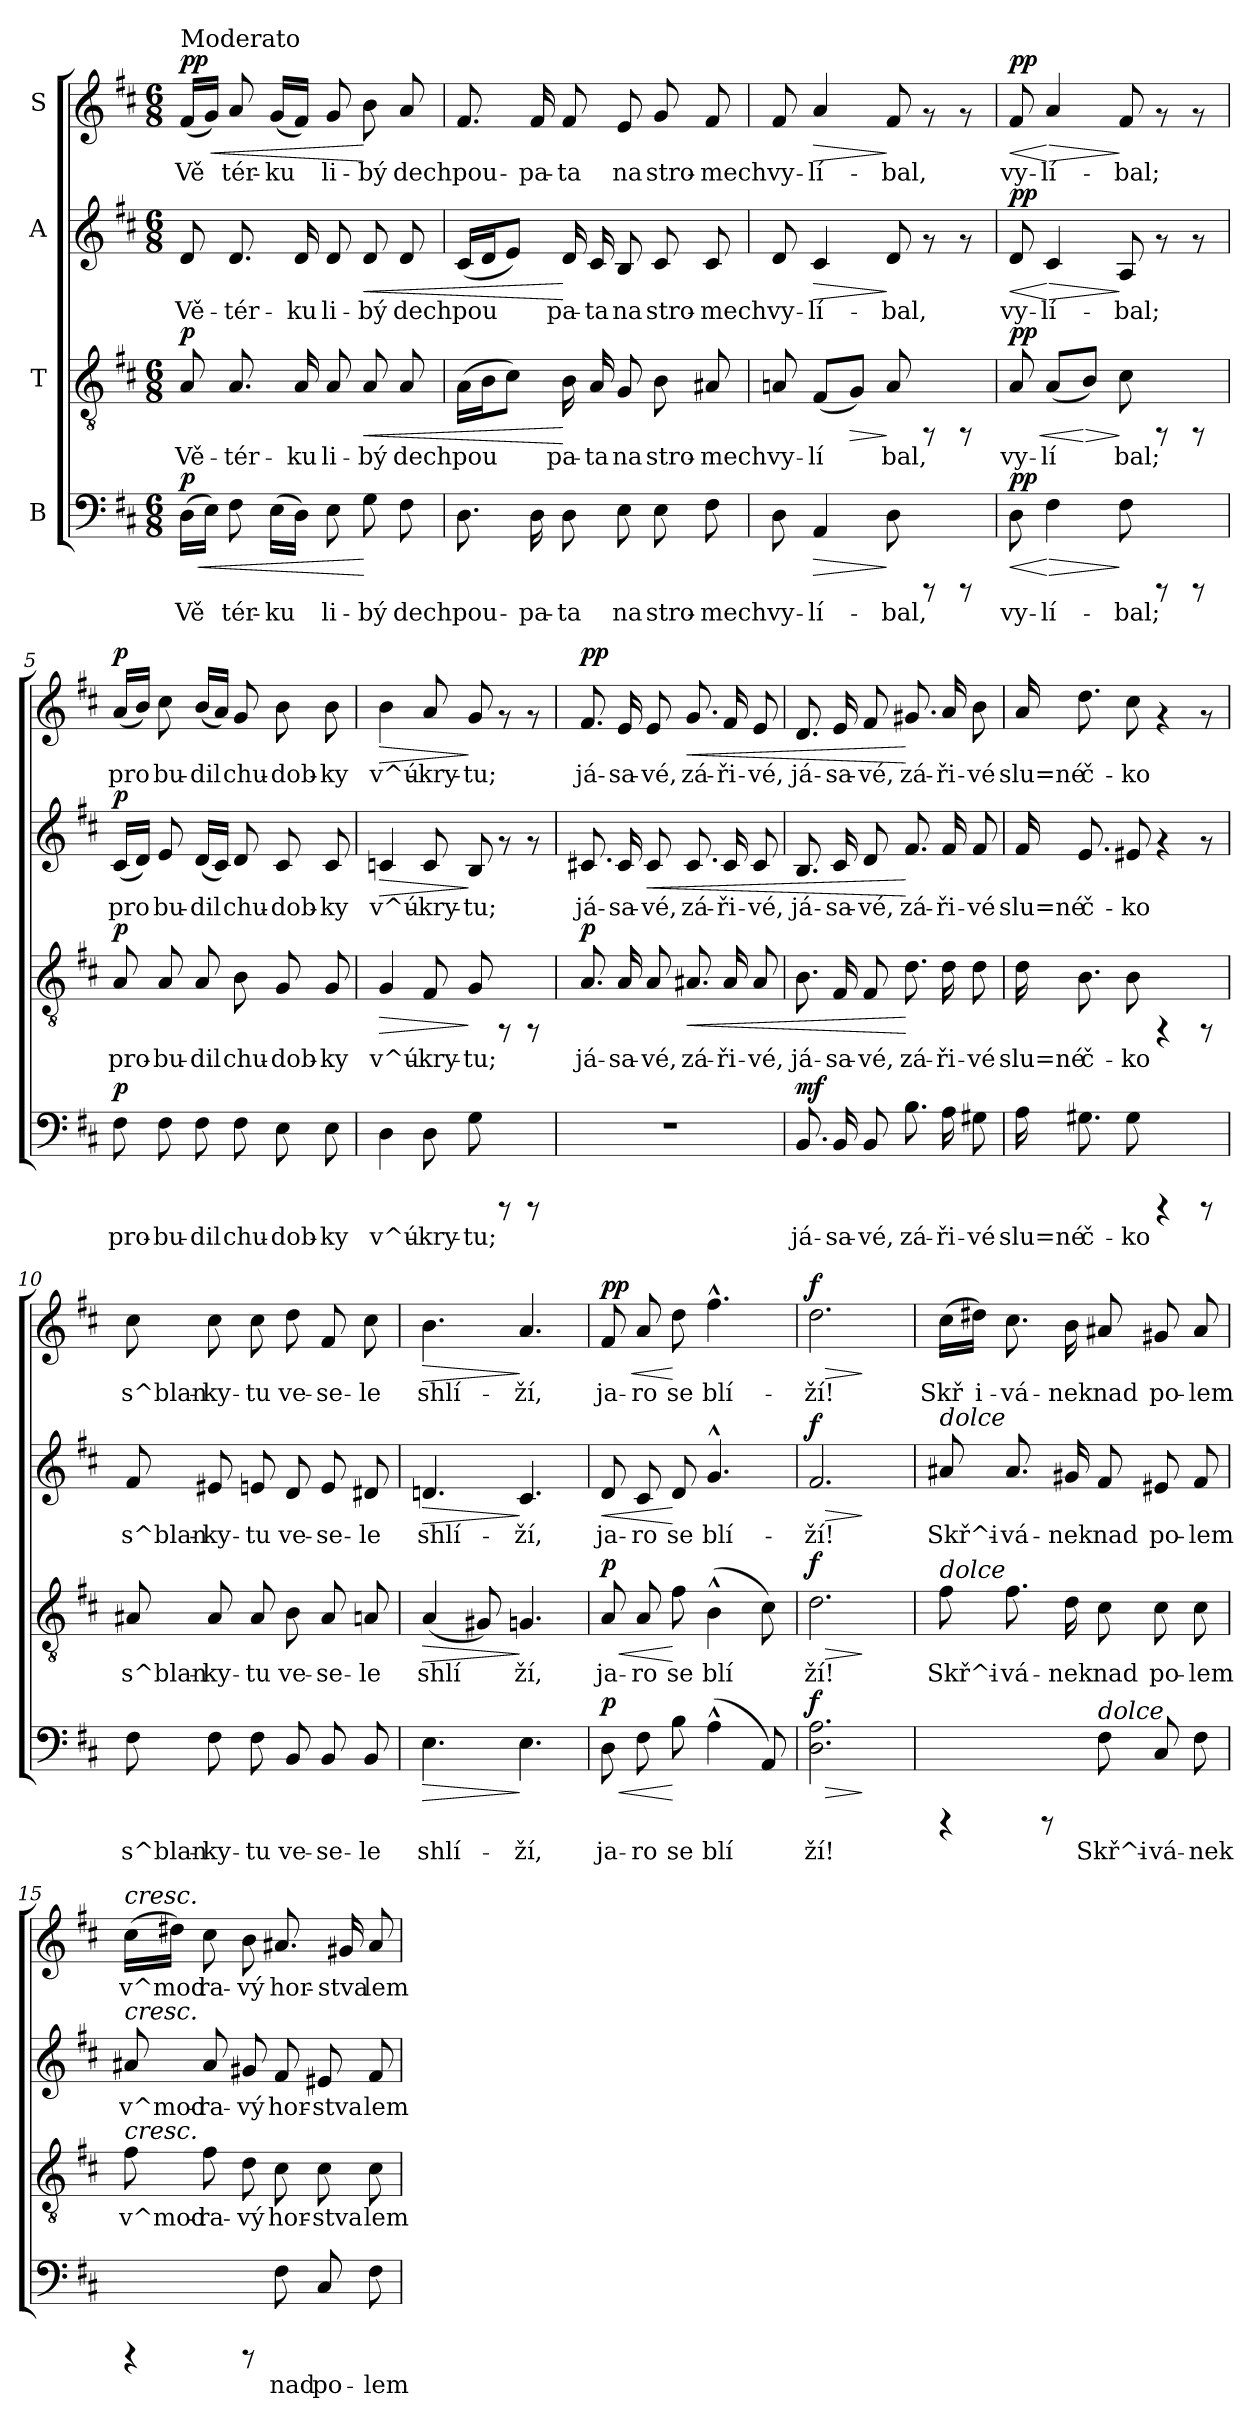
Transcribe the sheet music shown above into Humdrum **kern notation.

**kern	**text	**dynam	**kern	**text	**dynam	**kern	**text	**dynam	**kern	**text	**dynam
*part4	*part4	*part4	*part3	*part3	*part3	*part2	*part2	*part2	*part1	*part1	*part1
*staff4	*staff4	*staff4	*staff3	*staff3	*staff3	*staff2	*staff2	*staff2	*staff1	*staff1	*staff1
*I"B	*	*	*I"T	*	*	*I"A	*	*	*I"S	*	*
!!LO:PB:g=z
*stria5	*	*	*stria5	*	*	*stria5	*	*	*stria5	*	*
*clefF4	*	*	*clefGv2	*	*	*clefG2	*	*	*clefG2	*	*
*k[f#c#]	*	*	*k[f#c#]	*	*	*k[f#c#]	*	*	*k[f#c#]	*	*
*D:	*	*	*D:	*	*	*D:	*	*	*D:	*	*
*M6/8	*	*	*M6/8	*	*	*M6/8	*	*	*M6/8	*	*
=1	=1	=1	=1	=1	=1	=1	=1	=1	=1	=1	=1
!	!	!	!	!	!	!	!	!	!LO:TX:a:t=Moderato	!	!
!	!LO:LY:b:rj	!LO:HP:b	!	!LO:LY:b:rj	!	!	!LO:LY:b:rj	!	!	!LO:LY:b:rj	!LO:HP:b
!	!	!LO:DY:n=1:a	!	!	!LO:DY:a	!	!	!	!	!	!LO:DY:n=1:a
!	!	!	!	!	!	!	!	!	!	!	!LO:DY:n=2:b
(>16D\L	Vě-	< p	8A/	Vě-	p	8d/	Vě-	.	(<16f#/L	Vě-	< p p
!	!LO:LY:b:rj	!	!	!	!	!	!	!	!	!LO:LY:b:rj	!
16E\J)	--	.	.	.	.	.	.	.	16g/J)	--	.
!	!LO:LY:b:rj	!	!	!LO:LY:b:rj	!	!	!LO:LY:b:rj	!	!	!LO:LY:b:rj	!
8F#\	-tér-	.	8.A/	-tér-	.	8.d/	-tér-	.	8a/	-tér-	.
!	!LO:LY:b:rj	!	!	!	!	!	!	!	!	!LO:LY:b:rj	!
(>16E\L	-ku	.	.	.	.	.	.	.	(<16g/L	-ku	.
!	!LO:LY:b:rj	!	!	!LO:LY:b:rj	!	!	!LO:LY:b:rj	!	!	!LO:LY:b:rj	!
16D\J)	.	.	16A/	-ku	.	16d/	-ku	.	16f#/J)	.	.
!	!LO:LY:b:rj	!	!	!LO:LY:b:rj	!	!	!LO:LY:b:rj	!	!	!LO:LY:b:rj	!
8E\	li-	.	8A/	li-	.	8d/	li-	.	8g/	li-	.
!	!LO:LY:b:rj	!	!	!LO:LY:b:rj	!LO:HP:b	!	!LO:LY:b:rj	!LO:HP:b	!	!LO:LY:b:rj	!
8G\	-bý	[	8A/	-bý	<	8d/	-bý	<	8b\	-bý	[
!	!LO:LY:b:rj	!	!	!LO:LY:b:rj	!	!	!LO:LY:b:rj	!	!	!LO:LY:b:rj	!
8F#\	dech	.	8A/	dech	.	8d/	dech	.	8a/	dech	.
=2	=2	=2	=2	=2	=2	=2	=2	=2	=2	=2	=2
!	!LO:LY:b:rj	!	!	!LO:LY:b:rj	!	!	!LO:LY:b:rj	!	!	!LO:LY:b:rj	!
8.D\	pou-	.	(>16A\L	pou-	.	(<16c#/L	pou-	.	8.f#/	pou-	.
!	!	!	!	!LO:LY:b:rj	!	!	!LO:LY:b:rj	!	!	!	!
.	.	.	16B\	--	.	16d/	--	.	.	.	.
!	!	!	!	!LO:LY:b:rj	!	!	!LO:LY:b:rj	!	!	!	!
.	.	.	8c#\J)	--	.	8e/J)	--	.	.	.	.
!	!LO:LY:b:rj	!	!	!	!	!	!	!	!	!LO:LY:b:rj	!
16D\	-pa-	.	.	.	.	.	.	.	16f#/	-pa-	.
!	!LO:LY:b:rj	!	!	!LO:LY:b:rj	!	!	!LO:LY:b:rj	!	!	!LO:LY:b:rj	!
8D\	-ta	.	16B\	-pa-	[	16d/	-pa-	[	8f#/	-ta	.
!	!	!	!	!LO:LY:b:rj	!	!	!LO:LY:b:rj	!	!	!	!
.	.	.	16A/	-ta	.	16c#/	-ta	.	.	.	.
!	!LO:LY:b:rj	!	!	!LO:LY:b:rj	!	!	!LO:LY:b:rj	!	!	!LO:LY:b:rj	!
8E\	na	.	8G/	na	.	8B/	na	.	8e/	na	.
!	!LO:LY:b:rj	!	!	!LO:LY:b:rj	!	!	!LO:LY:b:rj	!	!	!LO:LY:b:rj	!
8E\	stro-	.	8B\	stro-	.	8c#/	stro-	.	8g/	stro-	.
!	!LO:LY:b:rj	!	!	!LO:LY:b:rj	!	!	!LO:LY:b:rj	!	!	!LO:LY:b:rj	!
8F#\	-mech	.	8A#X/	-mech	.	8c#/	-mech	.	8f#/	-mech	.
=3	=3	=3	=3	=3	=3	=3	=3	=3	=3	=3	=3
!	!LO:LY:b:rj	!	!	!LO:LY:b:rj	!	!	!LO:LY:b:rj	!	!	!LO:LY:b:rj	!
8D\	vy-	.	8An/	vy-	.	8d/	vy-	.	8f#/	vy-	.
!	!LO:LY:b:rj	!LO:HP:b	!	!LO:LY:b:rj	!	!	!LO:LY:b:rj	!LO:HP:b	!	!LO:LY:b:rj	!LO:HP:b
4AA/	-lí-	>	(<8F#/L	-lí-	.	4c#/	-lí-	>	4a/	-lí-	>
!	!	!	!	!LO:LY:b:rj	!LO:HP:b	!	!	!	!	!	!
.	.	.	8G/J)	--	>	.	.	.	.	.	.
!	!LO:LY:b:rj	!	!	!LO:LY:b:rj	!	!	!LO:LY:b:rj	!	!	!LO:LY:b:rj	!
8D\	-bal,	]	8A/	-bal,	]	8d/	-bal,	]	8f#/	-bal,	]
8rCCC	.	.	8rFF	.	.	8rf	.	.	8rf	.	.
8rCCC	.	.	8rFF	.	.	8rf	.	.	8rf	.	.
=4	=4	=4	=4	=4	=4	=4	=4	=4	=4	=4	=4
!	!LO:LY:b:rj	!LO:HP:b	!	!LO:LY:b:rj	!LO:HP:b	!	!LO:LY:b:rj	!LO:HP:b	!	!LO:LY:b:rj	!LO:HP:b
!	!	!LO:DY:n=1:a	!	!	!LO:DY:n=1:a	!	!	!LO:DY:n=1:a	!	!	!LO:DY:n=1:a
8D\	vy-	< pp	8A/	vy-	< pp	8d/	vy-	< pp	8f#/	vy-	< pp
!	!LO:LY:b:rj	!LO:HP:n=1:b	!	!LO:LY:b:rj	!	!	!LO:LY:b:rj	!LO:HP:n=1:b	!	!LO:LY:b:rj	!LO:HP:n=1:b
4F#\	-lí-	[ >	(<8A/L	-lí-	.	4c#/	-lí-	[ >	4a/	-lí-	[ >
!	!	!	!	!LO:LY:b:rj	!LO:HP:n=1:b	!	!	!	!	!	!
.	.	.	8B/J)	--	[ >	.	.	.	.	.	.
!	!LO:LY:b:rj	!	!	!LO:LY:b:rj	!	!	!LO:LY:b:rj	!	!	!LO:LY:b:rj	!
8F#\	-bal;	]	8c#\	-bal;	]	8A/	-bal;	]	8f#/	-bal;	]
8rCCC	.	.	8rFF	.	.	8rf	.	.	8rf	.	.
8rCCC	.	.	8rFF	.	.	8rf	.	.	8rf	.	.
!!LO:LB:g=z
=5	=5	=5	=5	=5	=5	=5	=5	=5	=5	=5	=5
!	!LO:LY:b:rj	!LO:DY:a	!	!LO:LY:b:rj	!LO:DY:a	!	!LO:LY:b:rj	!LO:DY:a	!	!LO:LY:b:rj	!LO:DY:a
8F#\	pro-	p	8A/	pro-	p	(<16c#/L	pro-	p	(<16a/L	pro-	p
!	!	!	!	!	!	!	!LO:LY:b:rj	!	!	!LO:LY:b:rj	!
.	.	.	.	.	.	16d/J)	--	.	16b/J)	--	.
!	!LO:LY:b:rj	!	!	!LO:LY:b:rj	!	!	!LO:LY:b:rj	!	!	!LO:LY:b:rj	!
8F#\	-bu-	.	8A/	-bu-	.	8e/	-bu-	.	8cc#\	-bu-	.
!	!LO:LY:b:rj	!	!	!LO:LY:b:rj	!	!	!LO:LY:b:rj	!	!	!LO:LY:b:rj	!
8F#\	-dil	.	8A/	-dil	.	(<16d/L	-dil	.	(<16b/L	-dil	.
!	!	!	!	!	!	!	!LO:LY:b:rj	!	!	!LO:LY:b:rj	!
.	.	.	.	.	.	16c#/J)	.	.	16a/J)	.	.
!	!LO:LY:b:rj	!	!	!LO:LY:b:rj	!	!	!LO:LY:b:rj	!	!	!LO:LY:b:rj	!
8F#\	chu-	.	8B\	chu-	.	8d/	chu-	.	8g/	chu-	.
!	!LO:LY:b:rj	!	!	!LO:LY:b:rj	!	!	!LO:LY:b:rj	!	!	!LO:LY:b:rj	!
8E\	-dob-	.	8G/	-dob-	.	8c#/	-dob-	.	8b\	-dob-	.
!	!LO:LY:b:rj	!	!	!LO:LY:b:rj	!	!	!LO:LY:b:rj	!	!	!LO:LY:b:rj	!
8E\	-ky	.	8G/	-ky	.	8c#/	-ky	.	8b\	-ky	.
=6	=6	=6	=6	=6	=6	=6	=6	=6	=6	=6	=6
!	!LO:LY:b:rj	!	!	!LO:LY:b:rj	!LO:HP:b	!	!LO:LY:b:rj	!LO:HP:b	!	!LO:LY:b:rj	!LO:HP:b
4D\	v^ú-	.	4G/	v^ú-	>	4cn/	v^ú-	>	4b\	v^ú-	>
!	!LO:LY:b:rj	!	!	!LO:LY:b:rj	!	!	!LO:LY:b:rj	!	!	!LO:LY:b:rj	!
8D\	-kry-	.	8F#/	-kry-	.	8c/	-kry-	.	8a/	-kry-	.
!	!LO:LY:b:rj	!	!	!LO:LY:b:rj	!	!	!LO:LY:b:rj	!	!	!LO:LY:b:rj	!
8G\	-tu;	.	8G/	-tu;	]	8B/	-tu;	]	8g/	-tu;	]
8rCCC	.	.	8rFF	.	.	8rf	.	.	8rf	.	.
8rCCC	.	.	8rFF	.	.	8rf	.	.	8rf	.	.
=7	=7	=7	=7	=7	=7	=7	=7	=7	=7	=7	=7
!	!	!	!	!LO:LY:b:rj	!LO:DY:a	!	!LO:LY:b:rj	!	!	!LO:LY:b:rj	!LO:DY:a
!	!	!	!	!	!	!	!	!	!	!	!LO:DY:n=1:b
2.r	.	.	8.A/	já-	p	8.c#X/	já-	.	8.f#/	já-	p p
!	!	!	!	!LO:LY:b:rj	!	!	!LO:LY:b:rj	!	!	!LO:LY:b:rj	!
.	.	.	16A/	-sa-	.	16c#/	-sa-	.	16e/	-sa-	.
!	!	!	!	!LO:LY:b:rj	!	!	!LO:LY:b:rj	!LO:HP:b	!	!LO:LY:b:rj	!
.	.	.	8A/	-vé,	.	8c#/	-vé,	<	8e/	-vé,	.
!	!	!	!	!LO:LY:b:rj	!LO:HP:b	!	!LO:LY:b:rj	!	!	!LO:LY:b:rj	!LO:HP:b
.	.	.	8.A#X/	zá-	<	8.c#/	zá-	.	8.g/	zá-	<
!	!	!	!	!LO:LY:b:rj	!	!	!LO:LY:b:rj	!	!	!LO:LY:b:rj	!
.	.	.	16A#/	-ři-	.	16c#/	-ři-	.	16f#/	-ři-	.
!	!	!	!	!LO:LY:b:rj	!	!	!LO:LY:b:rj	!	!	!LO:LY:b:rj	!
.	.	.	8A#/	-vé,	.	8c#/	-vé,	.	8e/	-vé,	.
=8	=8	=8	=8	=8	=8	=8	=8	=8	=8	=8	=8
!	!LO:LY:b:rj	!LO:DY:a	!	!LO:LY:b:rj	!	!	!LO:LY:b:rj	!	!	!LO:LY:b:rj	!
8.BB/	já-	mf	8.B\	já-	.	8.B/	já-	.	8.d/	já-	.
!	!LO:LY:b:rj	!	!	!LO:LY:b:rj	!	!	!LO:LY:b:rj	!	!	!LO:LY:b:rj	!
16BB/	-sa-	.	16F#/	-sa-	.	16c#/	-sa-	.	16e/	-sa-	.
!	!LO:LY:b:rj	!	!	!LO:LY:b:rj	!	!	!LO:LY:b:rj	!	!	!LO:LY:b:rj	!
8BB/	-vé,	.	8F#/	-vé,	.	8d/	-vé,	.	8f#/	-vé,	.
!	!LO:LY:b:rj	!	!	!LO:LY:b:rj	!	!	!LO:LY:b:rj	!	!	!LO:LY:b:rj	!
8.B\	zá-	.	8.d\	zá-	[	8.f#/	zá-	[	8.g#X/	zá-	[
!	!LO:LY:b:rj	!	!	!LO:LY:b:rj	!	!	!LO:LY:b:rj	!	!	!LO:LY:b:rj	!
16A\	-ři-	.	16d\	-ři-	.	16f#/	-ři-	.	16a/	-ři-	.
!	!LO:LY:b:rj	!	!	!LO:LY:b:rj	!	!	!LO:LY:b:rj	!	!	!LO:LY:b:rj	!
8G#X\	-vé	.	8d\	-vé	.	8f#/	-vé	.	8b\	-vé	.
!!LO:LB:g=z
=9	=9	=9	=9	=9	=9	=9	=9	=9	=9	=9	=9
!	!LO:LY:b:rj	!	!	!LO:LY:b:rj	!	!	!LO:LY:b:rj	!	!	!LO:LY:b:rj	!
16A\	slu=né	.	16d\	slu=né	.	16f#/	slu=né	.	16a/	slu=né	.
!	!LO:LY:b:rj	!	!	!LO:LY:b:rj	!	!	!LO:LY:b:rj	!	!	!LO:LY:b:rj	!
8.G#X\	č-	.	8.B\	č-	.	8.e/	č-	.	8.dd\	č-	.
!	!LO:LY:b:rj	!	!	!LO:LY:b:rj	!	!	!LO:LY:b:rj	!	!	!LO:LY:b:rj	!
8G#\	-ko	.	8B\	-ko	.	8e#X/	-ko	.	8cc#\	-ko	.
4rCCC	.	.	4rFF	.	.	4rf	.	.	4rf	.	.
8rCCC	.	.	8rFF	.	.	8rf	.	.	8rf	.	.
=10	=10	=10	=10	=10	=10	=10	=10	=10	=10	=10	=10
!	!LO:LY:b:rj	!	!	!LO:LY:b:rj	!	!	!LO:LY:b:rj	!	!	!LO:LY:b:rj	!
8F#\	s^blan-	.	8A#X/	s^blan-	.	8f#/	s^blan-	.	8cc#\	s^blan-	.
!	!LO:LY:b:rj	!	!	!LO:LY:b:rj	!	!	!LO:LY:b:rj	!	!	!LO:LY:b:rj	!
8F#\	-ky-	.	8A#/	-ky-	.	8e#X/	-ky-	.	8cc#\	-ky-	.
!	!LO:LY:b:rj	!	!	!LO:LY:b:rj	!	!	!LO:LY:b:rj	!	!	!LO:LY:b:rj	!
8F#\	-tu	.	8A#/	-tu	.	8en/	-tu	.	8cc#\	-tu	.
!	!LO:LY:b:rj	!	!	!LO:LY:b:rj	!	!	!LO:LY:b:rj	!	!	!LO:LY:b:rj	!
8BB/	ve-	.	8B\	ve-	.	8d/	ve-	.	8dd\	ve-	.
!	!LO:LY:b:rj	!	!	!LO:LY:b:rj	!	!	!LO:LY:b:rj	!	!	!LO:LY:b:rj	!
8BB/	-se-	.	8A#/	-se-	.	8e/	-se-	.	8f#/	-se-	.
!	!LO:LY:b:rj	!	!	!LO:LY:b:rj	!	!	!LO:LY:b:rj	!	!	!LO:LY:b:rj	!
8BB/	-le	.	8An/	-le	.	8d#X/	-le	.	8cc#\	-le	.
=11	=11	=11	=11	=11	=11	=11	=11	=11	=11	=11	=11
!	!LO:LY:b:rj	!LO:HP:b	!	!LO:LY:b:rj	!LO:HP:b	!	!LO:LY:b:rj	!LO:HP:b	!	!LO:LY:b:rj	!LO:HP:b
4.E\	shlí-	>	(<4A/	shlí-	>	4.dn/	shlí-	>	4.b\	shlí-	>
!	!	!	!	!LO:LY:b:rj	!	!	!	!	!	!	!
.	.	.	8G#X/)	--	.	.	.	.	.	.	.
!	!LO:LY:b:rj	!	!	!LO:LY:b:rj	!	!	!LO:LY:b:rj	!	!	!LO:LY:b:rj	!
4.E\	-ží,	]	4.Gn/	-ží,	]	4.c#/	-ží,	]	4.a/	-ží,	]
=12	=12	=12	=12	=12	=12	=12	=12	=12	=12	=12	=12
!	!LO:LY:b:rj	!LO:HP:b	!	!LO:LY:b:rj	!LO:HP:b	!	!LO:LY:b:rj	!LO:HP:b	!	!LO:LY:b:rj	!LO:HP:b
!	!	!LO:DY:n=1:a	!	!	!LO:DY:n=1:a	!	!	!	!	!	!LO:DY:n=1:a
!	!	!	!	!	!	!	!	!	!	!	!LO:DY:n=2:b
8D\	ja-	< p	8A/	ja-	< p	8d/	ja-	<	8f#/	ja-	< p p
!	!LO:LY:b:rj	!	!	!LO:LY:b:rj	!	!	!LO:LY:b:rj	!	!	!LO:LY:b:rj	!
8F#\	-ro	.	8A/	-ro	.	8c#/	-ro	.	8a/	-ro	.
!	!LO:LY:b:rj	!	!	!LO:LY:b:rj	!	!	!LO:LY:b:rj	!	!	!LO:LY:b:rj	!
8B\	se	[	8f#\	se	[	8d/	se	[	8dd\	se	[
!	!LO:LY:b:rj	!	!	!LO:LY:b:rj	!	!	!LO:LY:b:rj	!	!	!LO:LY:b:rj	!
(>4A^^>\	blí-	.	(>4B^^>\	blí-	.	4.g^^>/	blí-	.	4.ff#^^>\	blí-	.
!	!LO:LY:b:rj	!	!	!LO:LY:b:rj	!	!	!	!	!	!	!
8AA/)	--	.	8c#\)	--	.	.	.	.	.	.	.
=13	=13	=13	=13	=13	=13	=13	=13	=13	=13	=13	=13
!	!LO:LY:b:rj	!LO:HP:b	!	!LO:LY:b:rj	!LO:HP:b	!	!LO:LY:b:rj	!LO:HP:b	!	!LO:LY:b:rj	!LO:HP:b
!	!	!LO:DY:n=1:a	!	!	!LO:DY:n=1:a	!	!	!LO:DY:n=1:a	!	!	!LO:DY:n=1:a
2.A\ 2.D\	-ží!	> f	2.d\	-ží!	> f	2.f#/	-ží!	> f	2.dd\	-ží!	> f
.	.	]	.	.	]	.	.	]	.	.	]
=14	=14	=14	=14	=14	=14	=14	=14	=14	=14	=14	=14
!	!	!	!	!	!	!LO:TX:a:i:t=dolce	!	!	!	!	!
!	!	!	!LO:TX:a:i:t=dolce	!	!	!	!	!	!	!	!
!	!	!	!	!LO:LY:b:rj	!	!	!LO:LY:b:rj	!	!	!LO:LY:b:rj	!
4rCCC	.	.	8f#\	Skř^i-	.	8a#X/	Skř^i-	.	(>16cc#\L	Skř	.
!	!	!	!	!	!	!	!	!	!	!LO:LY:b:rj	!
.	.	.	.	.	.	.	.	.	16dd#X\J)	i-	.
!	!	!	!	!LO:LY:b:rj	!	!	!LO:LY:b:rj	!	!	!LO:LY:b:rj	!
.	.	.	8.f#\	-vá-	.	8.a#/	-vá-	.	8.cc#\	-vá-	.
8rCCC	.	.	.	.	.	.	.	.	.	.	.
!	!	!	!	!LO:LY:b:rj	!	!	!LO:LY:b:rj	!	!	!LO:LY:b:rj	!
.	.	.	16d\	-nek	.	16g#X/	-nek	.	16b\	-nek	.
!LO:TX:a:i:t=dolce	!	!	!	!	!	!	!	!	!	!	!
!	!LO:LY:b:rj	!	!	!LO:LY:b:rj	!	!	!LO:LY:b:rj	!	!	!LO:LY:b:rj	!
8F#\	Skř^i-	.	8c#\	nad	.	8f#/	nad	.	8a#X/	nad	.
!	!LO:LY:b:rj	!	!	!LO:LY:b:rj	!	!	!LO:LY:b:rj	!	!	!LO:LY:b:rj	!
8C#/	-vá-	.	8c#\	po-	.	8e#X/	po-	.	8g#X/	po-	.
!	!LO:LY:b:rj	!	!	!LO:LY:b:rj	!	!	!LO:LY:b:rj	!	!	!LO:LY:b:rj	!
8F#\	-nek	.	8c#\	-lem	.	8f#/	-lem	.	8a#/	-lem	.
=15	=15	=15	=15	=15	=15	=15	=15	=15	=15	=15	=15
!	!	!	!	!	!	!	!	!	!LO:TX:a:i:t=cresc.	!	!
!	!	!	!	!	!	!LO:TX:a:i:t=cresc.	!	!	!	!	!
!	!	!	!LO:TX:a:i:t=cresc.	!	!	!	!	!	!	!	!
!	!	!	!	!LO:LY:b:rj	!	!	!LO:LY:b:rj	!	!	!LO:LY:b:rj	!
4rCCC	.	.	8f#\	v^mod-	.	8a#X/	v^mod-	.	(>16cc#\L	v^mod-	.
!	!	!	!	!	!	!	!	!	!	!LO:LY:b:rj	!
.	.	.	.	.	.	.	.	.	16dd#X\J)	--	.
!	!	!	!	!LO:LY:b:rj	!	!	!LO:LY:b:rj	!	!	!LO:LY:b:rj	!
.	.	.	8f#\	-ra-	.	8a#/	-ra-	.	8cc#\	-ra-	.
!	!	!	!	!LO:LY:b:rj	!	!	!LO:LY:b:rj	!	!	!LO:LY:b:rj	!
8rCCC	.	.	8d\	-vý	.	8g#X/	-vý	.	8b\	-vý	.
!	!LO:LY:b:rj	!	!	!LO:LY:b:rj	!	!	!LO:LY:b:rj	!	!	!LO:LY:b:rj	!
8F#\	nad	.	8c#\	hor-	.	8f#/	hor-	.	8.a#X/	hor-	.
!	!LO:LY:b:rj	!	!	!LO:LY:b:rj	!	!	!LO:LY:b:rj	!	!	!	!
8C#/	po-	.	8c#\	-stva	.	8e#X/	-stva	.	.	.	.
!	!	!	!	!	!	!	!	!	!	!LO:LY:b:rj	!
.	.	.	.	.	.	.	.	.	16g#X/	-stva	.
!	!LO:LY:b:rj	!	!	!LO:LY:b:rj	!	!	!LO:LY:b:rj	!	!	!LO:LY:b:rj	!
8F#\	-lem	.	8c#\	lem	.	8f#/	lem	.	8a#/	lem	.
=	=	=	=	=	=	=	=	=	=	=	=
*-	*-	*-	*-	*-	*-	*-	*-	*-	*-	*-	*-
